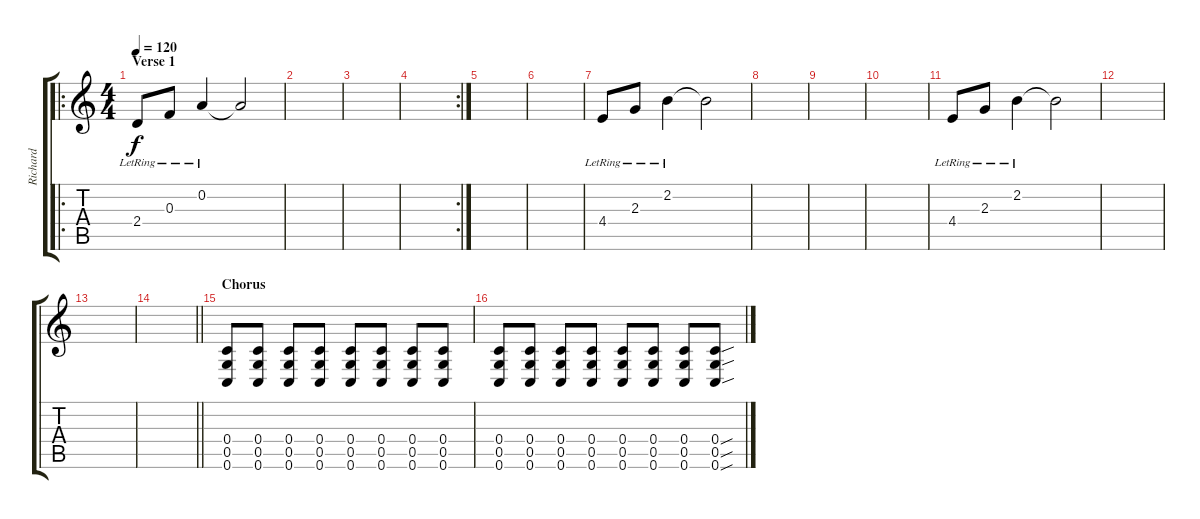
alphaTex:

\track ("Richard" "Richard") {instrument distortionguitar}
\staff {score tabs}
\tuning (D4 A3 F3 C3 G2 C2) {hide}
\ro
\ts (4 4)
\section ("" "Verse 1")
\tempo 120
\clef g2
\ks c
2.4{lr}.8{dy f instrument electricguitarjazz} 0.3{lr}.8 0.2{lr}.4 0.2{t}.2 |
|
|
\rc 2
|
|
|
4.4{lr}.8 2.3{lr}.8 2.2{lr}.4 2.2{t}.2 |
|
|
|
4.4{lr}.8 2.3{lr}.8 2.2{lr}.4 2.2{t}.2 |
|
|
\barLineRight lightlight
|
\section ("" "Chorus")
(0.4 0.5 0.6).8{instrument distortionguitar} (0.4 0.5 0.6).8 (0.4 0.5 0.6).8 (0.4 0.5 0.6).8 (0.4 0.5 0.6).8 (0.4 0.5 0.6).8 (0.4 0.5 0.6).8 (0.4 0.5 0.6).8 |
(0.4 0.5 0.6).8 (0.4 0.5 0.6).8 (0.4 0.5 0.6).8 (0.4 0.5 0.6).8 (0.4 0.5 0.6).8 (0.4 0.5 0.6).8 (0.4 0.5 0.6).8 (0.4{sou} 0.5{sou} 0.6{sou}).8
